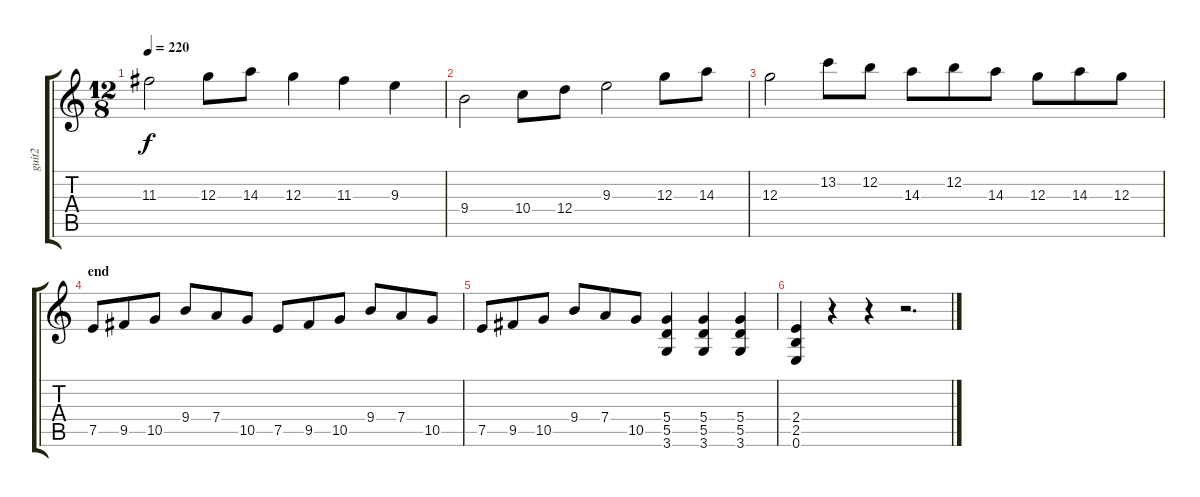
\track ("guit2" "guit2") {instrument distortionguitar}
\staff {score tabs}
\tuning (E4 B3 G3 D3 A2 E2) {hide}
\ts (12 8)
\tempo 220
\clef g2
\ks c
11.3.2{dy f} 12.3.8 14.3.8 12.3.4 11.3.4 9.3.4 |
9.4.2 10.4.8 12.4.8 9.3.2 12.3.8 14.3.8 |
12.3.2 13.2.8 12.2.8 14.3.8 12.2.8 14.3.8 12.3.8 14.3.8 12.3.8 |
\section ("" "end")
7.5.8 9.5.8 10.5.8 9.4.8 7.4.8 10.5.8 7.5.8 9.5.8 10.5.8 9.4.8 7.4.8 10.5.8 |
7.5.8 9.5.8 10.5.8 9.4.8 7.4.8 10.5.8 (5.4 5.5 3.6).4 (5.4 5.5 3.6).4 (5.4 5.5 3.6).4 |
(2.4 2.5 0.6).4 r.4 r.4 r.2{d}
